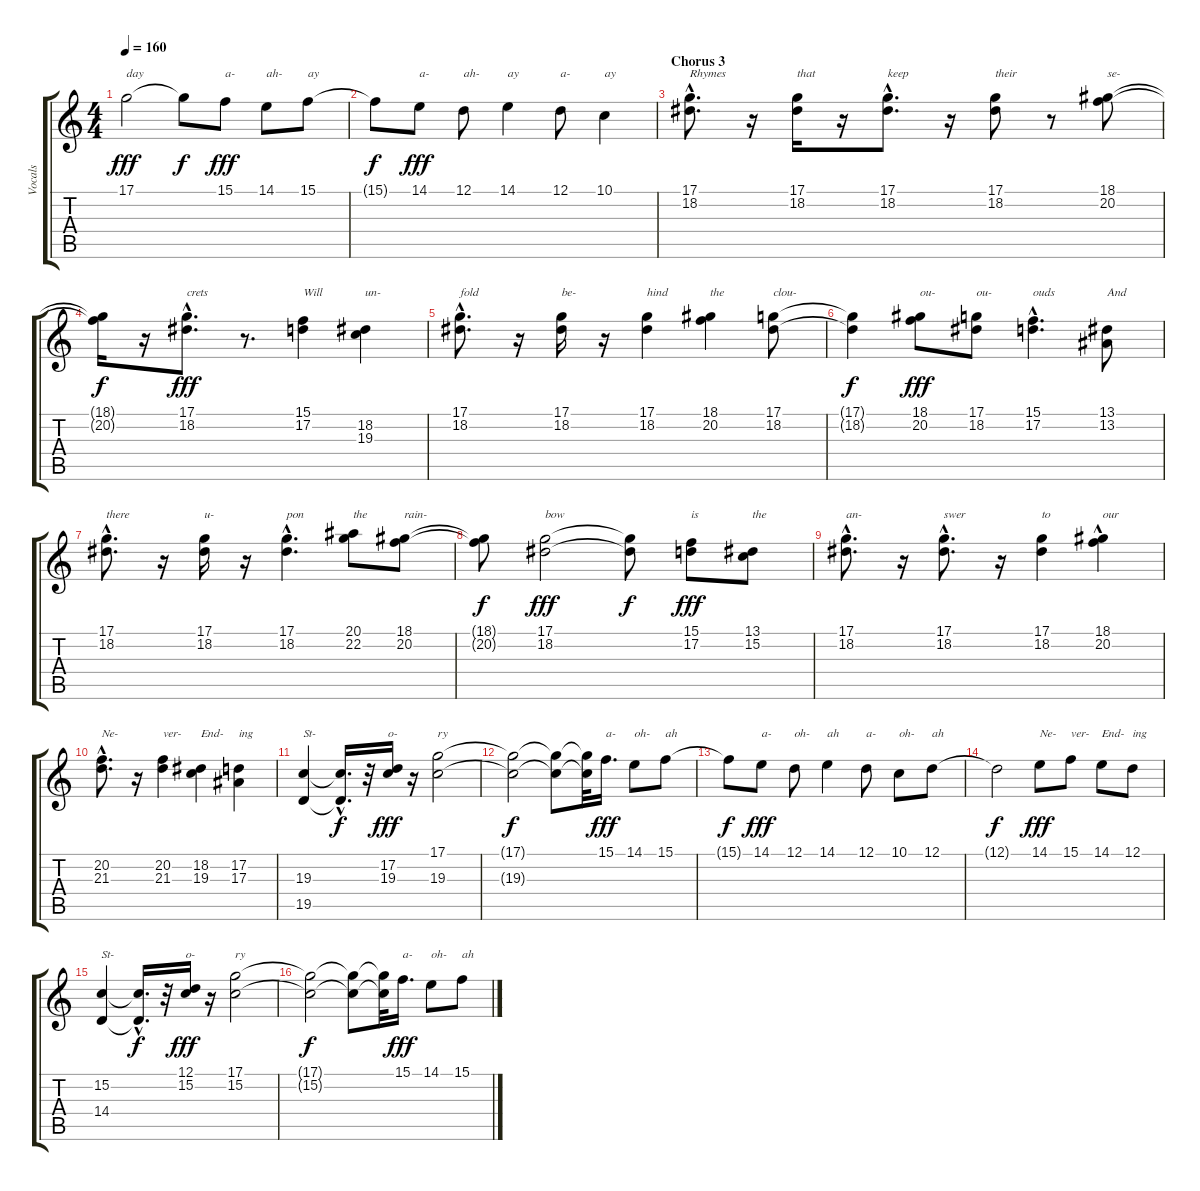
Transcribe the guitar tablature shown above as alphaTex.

\track ("Vocals" "Vocals") {instrument lead8bassandlead}
\staff {score tabs}
\tuning (D4 A3 F3 C3 G2 D2) {hide}
\ts (4 4)
\tempo 160
\clef g2
\ks c
17.1.2{txt "day" dy fff} 17.1{t}.8{dy f} 15.1.8{txt "a-" dy fff} 14.1.8{txt "ah-"} 15.1.8{txt "ay"} |
15.1{t}.8{dy f} 14.1.8{txt "a-" dy fff} 12.1.8{txt "ah-"} 14.1.4{txt "ay"} 12.1.8{txt "a-"} 10.1.4{txt "ay"} |
\section ("" "Chorus 3")
(17.1{hac} 18.2{hac}).8{d txt "Rhymes"} r.16 (17.1 18.2).16{txt "that"} r.16 (17.1{hac} 18.2{hac}).8{d txt "keep"} r.16 (17.1 18.2).8{txt "their"} r.8 (18.1 20.2).8{txt "se-"} |
(18.1{t} 20.2{t}).16{dy f} r.16 (17.1{hac} 18.2{hac}).8{d txt "crets" dy fff} r.8{d} (15.1 17.2).4{txt "Will"} (18.2 19.3).4{txt "un-"} |
(17.1{hac} 18.2{hac}).8{d txt "fold"} r.16 (17.1 18.2).16{txt "be-"} r.16 (17.1 18.2).4{txt "hind"} (18.1 20.2).4{txt "the"} (17.1 18.2).8{txt "clou-"} |
(17.1{t} 18.2{t}).4{dy f} (18.1 20.2).8{txt "ou-" dy fff} (17.1 18.2).8{txt "ou-"} (15.1{hac} 17.2{hac}).4{d txt "ouds"} (13.1 13.2).8{txt "And"} |
(17.1{hac} 18.2{hac}).8{d txt "there"} r.16 (17.1 18.2).16{txt "u-"} r.16 (17.1{hac} 18.2{hac}).4{d txt "pon"} (20.1 22.2).8{txt "the"} (18.1 20.2).8{txt "rain-"} |
(18.1{t} 20.2{t}).8{dy f} (17.1 18.2).2{txt "bow" dy fff} (17.1{t} 18.2{t}).8{dy f} (15.1 17.2).8{txt "is" dy fff} (13.1 15.2).8{txt "the"} |
(17.1{hac} 18.2{hac}).8{d txt "an-"} r.16 (17.1{hac} 18.2{hac}).8{d txt "swer"} r.16 (17.1 18.2).4{txt "to"} (18.1 20.2{hac}).4{txt "our"} |
(20.2{hac} 21.3{hac}).8{d txt "Ne-"} r.16 (20.2 21.3).4{txt "ver-"} (18.2 19.3).4{txt "End-"} (17.2 17.3).4{txt "ing"} |
(19.3 19.5).4{txt "St-"} (19.3{hac t} 19.5{hac t}).16{d dy f} r.32 (17.2 19.3).16{txt "o-" dy fff} r.16 (17.1 19.3).2{txt "ry"} |
(17.1{t} 19.3{t}).2{dy f} (17.1{t} 19.3{t}).8 (17.1{t} 19.3{t}).32 15.1.16{d txt "a-" dy fff} 14.1.8{txt "oh-"} 15.1.8{txt "ah"} |
15.1{t}.8{dy f} 14.1.8{txt "a-" dy fff} 12.1.8{txt "oh-"} 14.1.4{txt "ah"} 12.1.8{txt "a-"} 10.1.8{txt "oh-"} 12.1.8{txt "ah"} |
12.1{t}.2{dy f} 14.1.8{txt "Ne-" dy fff} 15.1.8{txt "ver-"} 14.1.8{txt "End-"} 12.1.8{txt "ing"} |
(15.2 14.4).4{txt "St-"} (15.2{hac t} 14.4{hac t}).16{d dy f} r.32 (12.1 15.2).16{txt "o-" dy fff} r.16 (17.1 15.2).2{txt "ry"} |
(17.1{t} 15.2{t}).2{dy f} (17.1{t} 15.2{t}).8 (17.1{t} 15.2{t}).32 15.1.16{d txt "a-" dy fff} 14.1.8{txt "oh-"} 15.1.8{txt "ah"}
